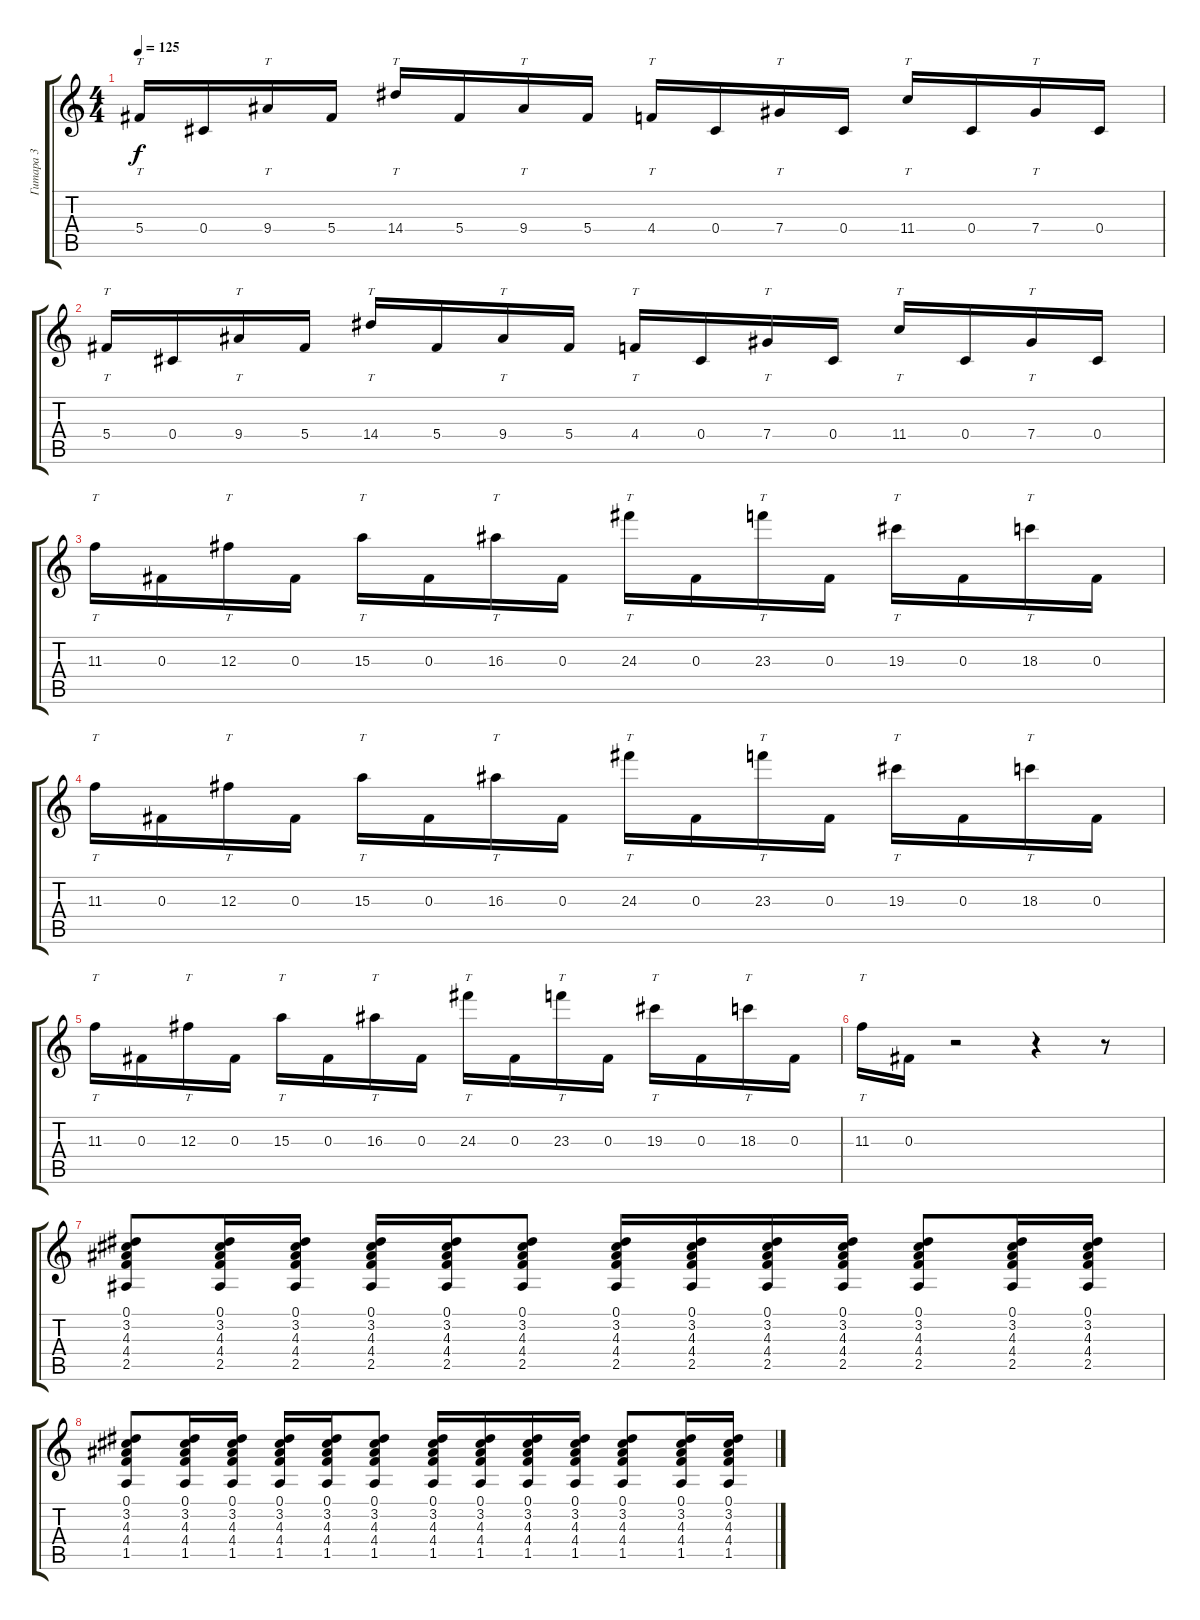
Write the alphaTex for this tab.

\track ("Гитара 3" "Гитара 3") {instrument electricguitarclean}
\staff {score tabs}
\tuning (Eb4 Bb3 Gb3 Db3 Ab2 Db2) {hide}
\ts (4 4)
\tempo 125
\clef g2
\ks c
5.4.16{tt dy f} 0.4.16 9.4.16{tt} 5.4.16 14.4.16{tt} 5.4.16 9.4.16{tt} 5.4.16 4.4.16{tt} 0.4.16 7.4.16{tt} 0.4.16 11.4.16{tt} 0.4.16 7.4.16{tt} 0.4.16 |
5.4.16{tt} 0.4.16 9.4.16{tt} 5.4.16 14.4.16{tt} 5.4.16 9.4.16{tt} 5.4.16 4.4.16{tt} 0.4.16 7.4.16{tt} 0.4.16 11.4.16{tt} 0.4.16 7.4.16{tt} 0.4.16 |
11.3.16{tt} 0.3.16 12.3.16{tt} 0.3.16 15.3.16{tt} 0.3.16 16.3.16{tt} 0.3.16 24.3.16{tt} 0.3.16 23.3.16{tt} 0.3.16 19.3.16{tt} 0.3.16 18.3.16{tt} 0.3.16 |
11.3.16{tt} 0.3.16 12.3.16{tt} 0.3.16 15.3.16{tt} 0.3.16 16.3.16{tt} 0.3.16 24.3.16{tt} 0.3.16 23.3.16{tt} 0.3.16 19.3.16{tt} 0.3.16 18.3.16{tt} 0.3.16 |
11.3.16{tt} 0.3.16 12.3.16{tt} 0.3.16 15.3.16{tt} 0.3.16 16.3.16{tt} 0.3.16 24.3.16{tt} 0.3.16 23.3.16{tt} 0.3.16 19.3.16{tt} 0.3.16 18.3.16{tt} 0.3.16 |
11.3.16{tt} 0.3.16 r.2 r.4 r.8 |
(0.1 3.2 4.3 4.4 2.5).8 (0.1 3.2 4.3 4.4 2.5).16 (0.1 3.2 4.3 4.4 2.5).16 (0.1 3.2 4.3 4.4 2.5).16 (0.1 3.2 4.3 4.4 2.5).16 (0.1 3.2 4.3 4.4 2.5).8 (0.1 3.2 4.3 4.4 2.5).16 (0.1 3.2 4.3 4.4 2.5).16 (0.1 3.2 4.3 4.4 2.5).16 (0.1 3.2 4.3 4.4 2.5).16 (0.1 3.2 4.3 4.4 2.5).8 (0.1 3.2 4.3 4.4 2.5).16 (0.1 3.2 4.3 4.4 2.5).16 |
(0.1 3.2 4.3 4.4 1.5).8 (0.1 3.2 4.3 4.4 1.5).16 (0.1 3.2 4.3 4.4 1.5).16 (0.1 3.2 4.3 4.4 1.5).16 (0.1 3.2 4.3 4.4 1.5).16 (0.1 3.2 4.3 4.4 1.5).8 (0.1 3.2 4.3 4.4 1.5).16 (0.1 3.2 4.3 4.4 1.5).16 (0.1 3.2 4.3 4.4 1.5).16 (0.1 3.2 4.3 4.4 1.5).16 (0.1 3.2 4.3 4.4 1.5).8 (0.1 3.2 4.3 4.4 1.5).16 (0.1 3.2 4.3 4.4 1.5).16
